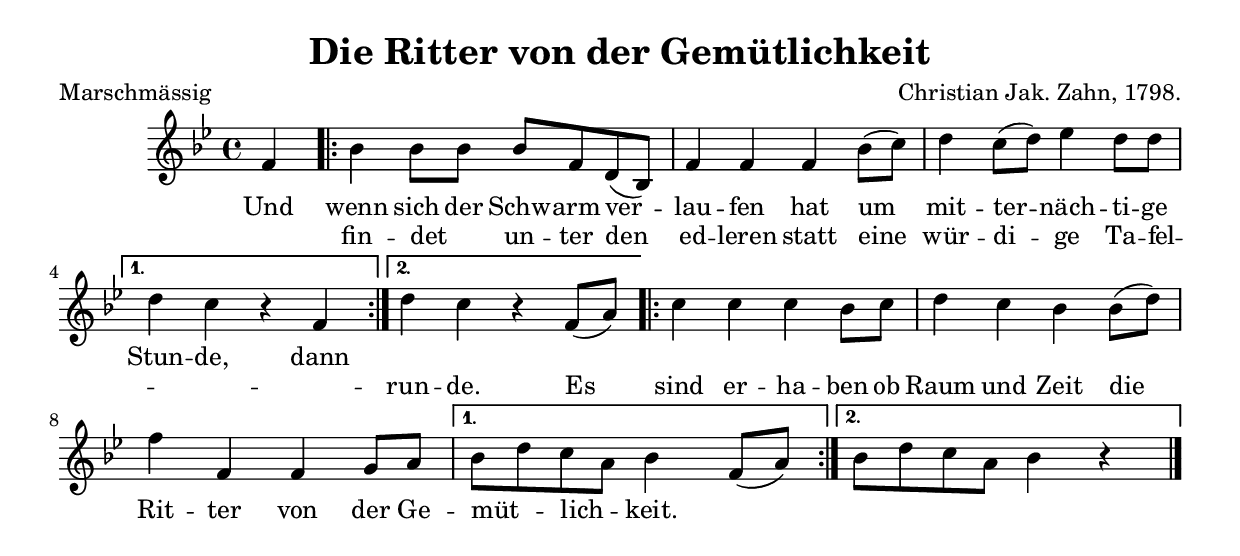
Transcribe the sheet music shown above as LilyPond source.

\version "2.18"
\include "articulate.ly"

\header {
    title = "Die Ritter von der Gemütlichkeit"
    composer = "Christian Jak. Zahn, 1798."
    poet = "Marschmässig"
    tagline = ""
}

musicOne = \relative f' {
    \time 4/4
    \key g \minor

    \partial 4 f4 |

    \repeat volta 2
    {
        bes4 bes8 bes bes f d (bes) |
        f'4 f f bes8 (c) |
        d4 c8 (d) es4 d8 d |
    }
    \alternative 
    {
        { d4 c r f,4 }
        { d'4 c r4 f,8 (a) }
    }

    \repeat volta 2
    {
        c4 c c bes8 c |
        d4 c bes bes8 (d) |
        f4 f, f g8 a |
    }
    \alternative 
    {
        { bes d c a bes4 f8 (a) }
        { bes d c a bes4 r }
    }
    \bar "|."
}

verseOne = \lyricmode {
    Und |
    wenn sich der Schw -- arm ver -- |
    lau -- fen hat um |
    mit -- ter -- näch -- ti -- ge |
    Stun -- de, |
    dann |
}

verseOneRepeat = \lyricmode {
    _ |
    fin -- det _ un -- ter den |
    ed -- leren statt eine |
    wür -- di -- ge Ta -- fel -- |
    _ _ _ |
    run -- de. Es |
    sind er -- ha -- ben ob |
    Raum und Zeit die |
    Rit -- ter von der Ge -- |
    müt -- _ -- lich -- _ -- keit. |
}

\book {
    \score {
        <<
            \new Voice = "one" {
                \musicOne
            }
            \new Lyrics \lyricsto "one" {
                \verseOne
            }
            \new Lyrics \lyricsto "one" {
                \verseOneRepeat
            }
        >>
        \layout {
        }
    }
}

\book {
    \score {
        \unfoldRepeats \articulate
            <<
                \new Voice = "one" {
                    \musicOne
                }
            >>
        \midi {
            \tempo 4 = 130
        }
    }
}
